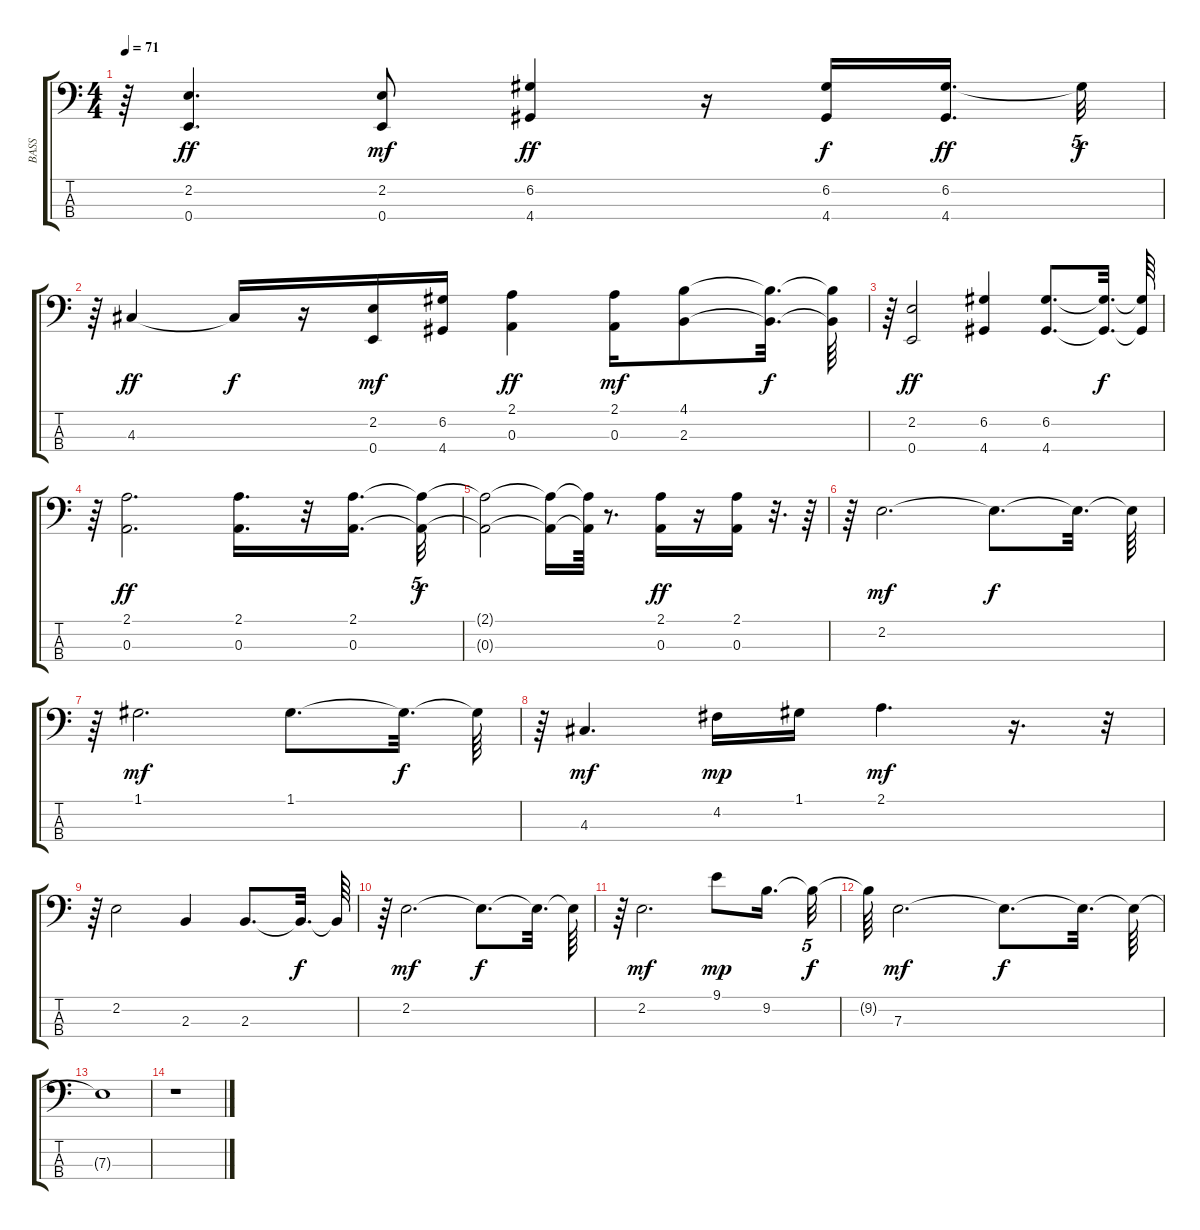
\track ("BASS" "BASS") {instrument electricbassfinger}
\staff {score tabs}
\tuning (G2 D2 A1 E1) {hide}
\ts (4 4)
\tempo 71
\clef f4
\ks c
r.64{dy f} (2.2 0.4).4{d dy ff} (2.2 0.4).8{dy mf} (6.2 4.4).4{dy ff} r.16 (6.2 4.4).16{dy f} (6.2 4.4).16{d dy ff beam splitsecondary} 6.2{t}.32{tu (5 4) dy f} |
r.64 4.3.4{dy ff} 4.3{t}.16{dy f} r.16 (2.2 0.4).16{dy mf} (6.2 4.4).16 (2.1 0.3).4{dy ff} (2.1 0.3).16{dy mf} (4.1 2.3).8 (4.1{t} 2.3{t}).32{d dy f} (4.1{t} 2.3{t}).64 |
r.64 (2.2 0.4).2{dy ff} (6.2 4.4).4 (6.2 4.4).8{d} (6.2{t} 4.4{t}).32{d dy f} (6.2{t} 4.4{t}).64 |
r.64 (2.1 0.3).2{d dy ff} (2.1 0.3).16{d} r.32 (2.1 0.3).16{d} (2.1{t} 0.3{t}).32{tu (5 4) dy f} |
(2.1{t} 0.3{t}).2 (2.1{t} 0.3{t}).16 (2.1{t} 0.3{t}).64 r.8{d} (2.1 0.3).16{dy ff} r.16 (2.1 0.3).16 r.32{d} r.64 |
r.64 2.2.2{d dy mf} 2.2{t}.8{d dy f} 2.2{t}.32{d} 2.2{t}.64 |
r.64 1.1.2{d dy mf} 1.1.8{d} 1.1{t}.32{d dy f} 1.1{t}.64 |
r.64 4.3.4{d dy mf} 4.2.16{dy mp} 1.1.16 2.1.4{d dy mf} r.16{d} r.32{tu (5 4)} |
r.64 2.2.2 2.3.4 2.3.8{d} 2.3{t}.32{d dy f} 2.3{t}.64 |
r.64 2.2.2{d dy mf} 2.2{t}.8{d dy f} 2.2{t}.32{d} 2.2{t}.64 |
r.64 2.2.2{d dy mf} 9.1.8{dy mp} 9.2.16{d} 9.2{t}.32{tu (5 4) dy f} |
9.2{t}.64 7.3.2{d dy mf} 7.3{t}.8{d dy f} 7.3{t}.32{d} 7.3{t}.64 |
7.3{t}.1 |
r.1
